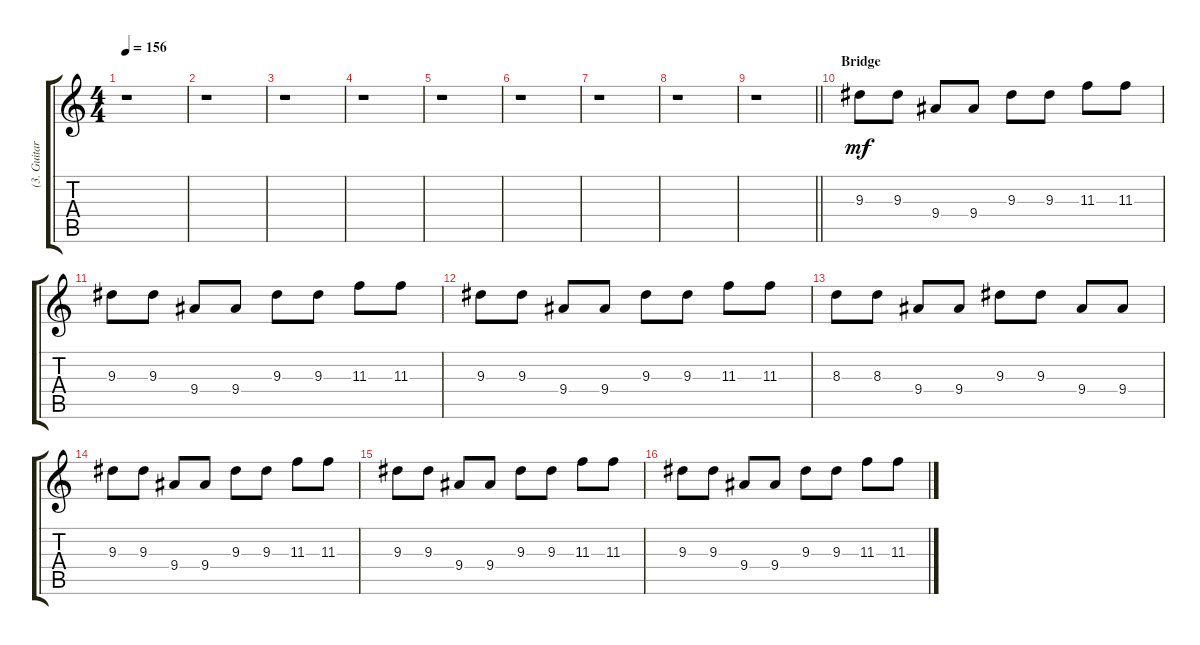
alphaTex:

\track ("(3. Guitar)" "(3. Guitar") {instrument distortionguitar}
\staff {score tabs}
\tuning (Eb4 Bb3 Gb3 Db3 Ab2 Eb2) {hide}
\ts (4 4)
\tempo 156
\clef g2
\ks c
r.1{dy mf} |
r.1 |
r.1 |
r.1 |
r.1 |
r.1 |
r.1 |
r.1 |
\barLineRight lightlight
r.1 |
\section ("" "Bridge")
9.3.8 9.3.8 9.4.8 9.4.8 9.3.8 9.3.8 11.3.8 11.3.8 |
9.3.8 9.3.8 9.4.8 9.4.8 9.3.8 9.3.8 11.3.8 11.3.8 |
9.3.8 9.3.8 9.4.8 9.4.8 9.3.8 9.3.8 11.3.8 11.3.8 |
8.3.8 8.3.8 9.4.8 9.4.8 9.3.8 9.3.8 9.4.8 9.4.8 |
9.3.8 9.3.8 9.4.8 9.4.8 9.3.8 9.3.8 11.3.8 11.3.8 |
9.3.8 9.3.8 9.4.8 9.4.8 9.3.8 9.3.8 11.3.8 11.3.8 |
9.3.8 9.3.8 9.4.8 9.4.8 9.3.8 9.3.8 11.3.8 11.3.8
